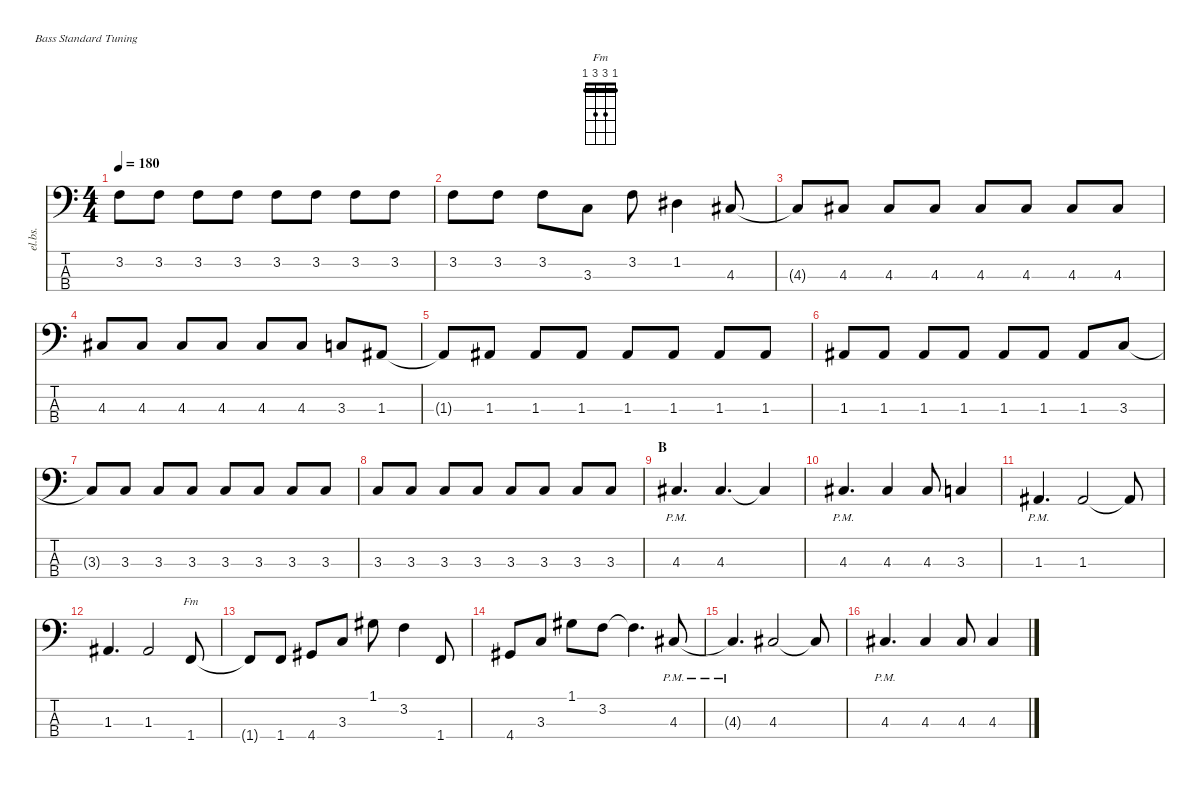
\defaultSystemsLayout 4
\hideDynamics
\bracketExtendMode nobrackets
\track ("Baixo" "el.bs.") {instrument electricbassfinger}
\staff {score tabs}
\tuning (G2 D2 A1 E1)
\chord ("Fm" 1 3 3 1) {barre 1}
\ts (4 4)
\tempo 180
\clef f4
\ks c
3.2{t}.8{dy f} 3.2.8 3.2.8 3.2.8 3.2.8 3.2.8 3.2.8 3.2.8 |
3.2.8 3.2.8 3.2.8 3.3.8 3.2.8 1.2{acc #}.4 4.3{acc #}.8 |
4.3{t acc #}.8 4.3{acc #}.8 4.3{acc #}.8 4.3{acc #}.8 4.3{acc #}.8 4.3{acc #}.8 4.3{acc #}.8 4.3{acc #}.8 |
4.3{acc #}.8 4.3{acc #}.8 4.3{acc #}.8 4.3{acc #}.8 4.3{acc #}.8 4.3{acc #}.8 3.3.8 1.3{acc #}.8 |
1.3{t acc #}.8 1.3{acc #}.8 1.3{acc #}.8 1.3{acc #}.8 1.3{acc #}.8 1.3{acc #}.8 1.3{acc #}.8 1.3{acc #}.8 |
1.3{acc #}.8 1.3{acc #}.8 1.3{acc #}.8 1.3{acc #}.8 1.3{acc #}.8 1.3{acc #}.8 1.3{acc #}.8 3.3.8 |
3.3{t}.8 3.3.8 3.3.8 3.3.8 3.3.8 3.3.8 3.3.8 3.3.8 |
3.3.8 3.3.8 3.3.8 3.3.8 3.3.8 3.3.8 3.3.8 3.3.8 |
\section ("" "B")
4.3{pm acc #}.4{d} 4.3{acc #}.4{d} 4.3{t acc #}.4 |
4.3{pm acc #}.4{d} 4.3{acc #}.4 4.3{acc #}.8 3.3.4 |
1.3{pm acc #}.4{d} 1.3{acc #}.2 1.3{t acc #}.8 |
1.3{acc #}.4{d} 1.3{acc #}.2 1.4.8{ch "Fm"} |
1.4{t}.8 1.4.8 4.4{acc #}.8 3.3.8 1.1{acc #}.8 3.2.4 1.4.8 |
4.4{acc #}.8 3.3.8 1.1{acc #}.8 3.2.8 3.2{t}.4{d} 4.3{pm acc #}.8 |
4.3{pm t acc #}.4{d} 4.3{acc #}.2 4.3{t acc #}.8 |
4.3{pm acc #}.4{d} 4.3{acc #}.4 4.3{acc #}.8 4.3{acc #}.4
